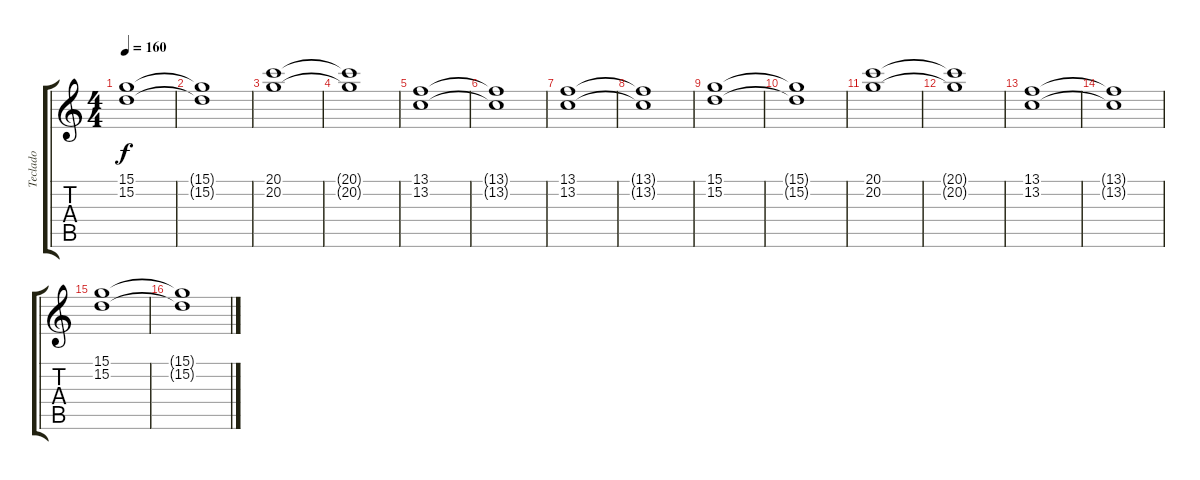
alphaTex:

\track ("Teclado" "Teclado") {instrument stringensemble1}
\staff {score tabs}
\tuning (E4 B3 G3 D3 A2 E2) {hide}
\ts (4 4)
\tempo 160
\clef g2
\ks c
(15.1 15.2).1{dy f} |
(15.1{t} 15.2{t}).1 |
(20.1 20.2).1 |
(20.1{t} 20.2{t}).1 |
(13.1 13.2).1 |
(13.1{t} 13.2{t}).1 |
(13.1 13.2).1 |
(13.1{t} 13.2{t}).1 |
(15.1 15.2).1 |
(15.1{t} 15.2{t}).1 |
(20.1 20.2).1 |
(20.1{t} 20.2{t}).1 |
(13.1 13.2).1 |
(13.1{t} 13.2{t}).1 |
(15.1 15.2).1 |
(15.1{t} 15.2{t}).1
